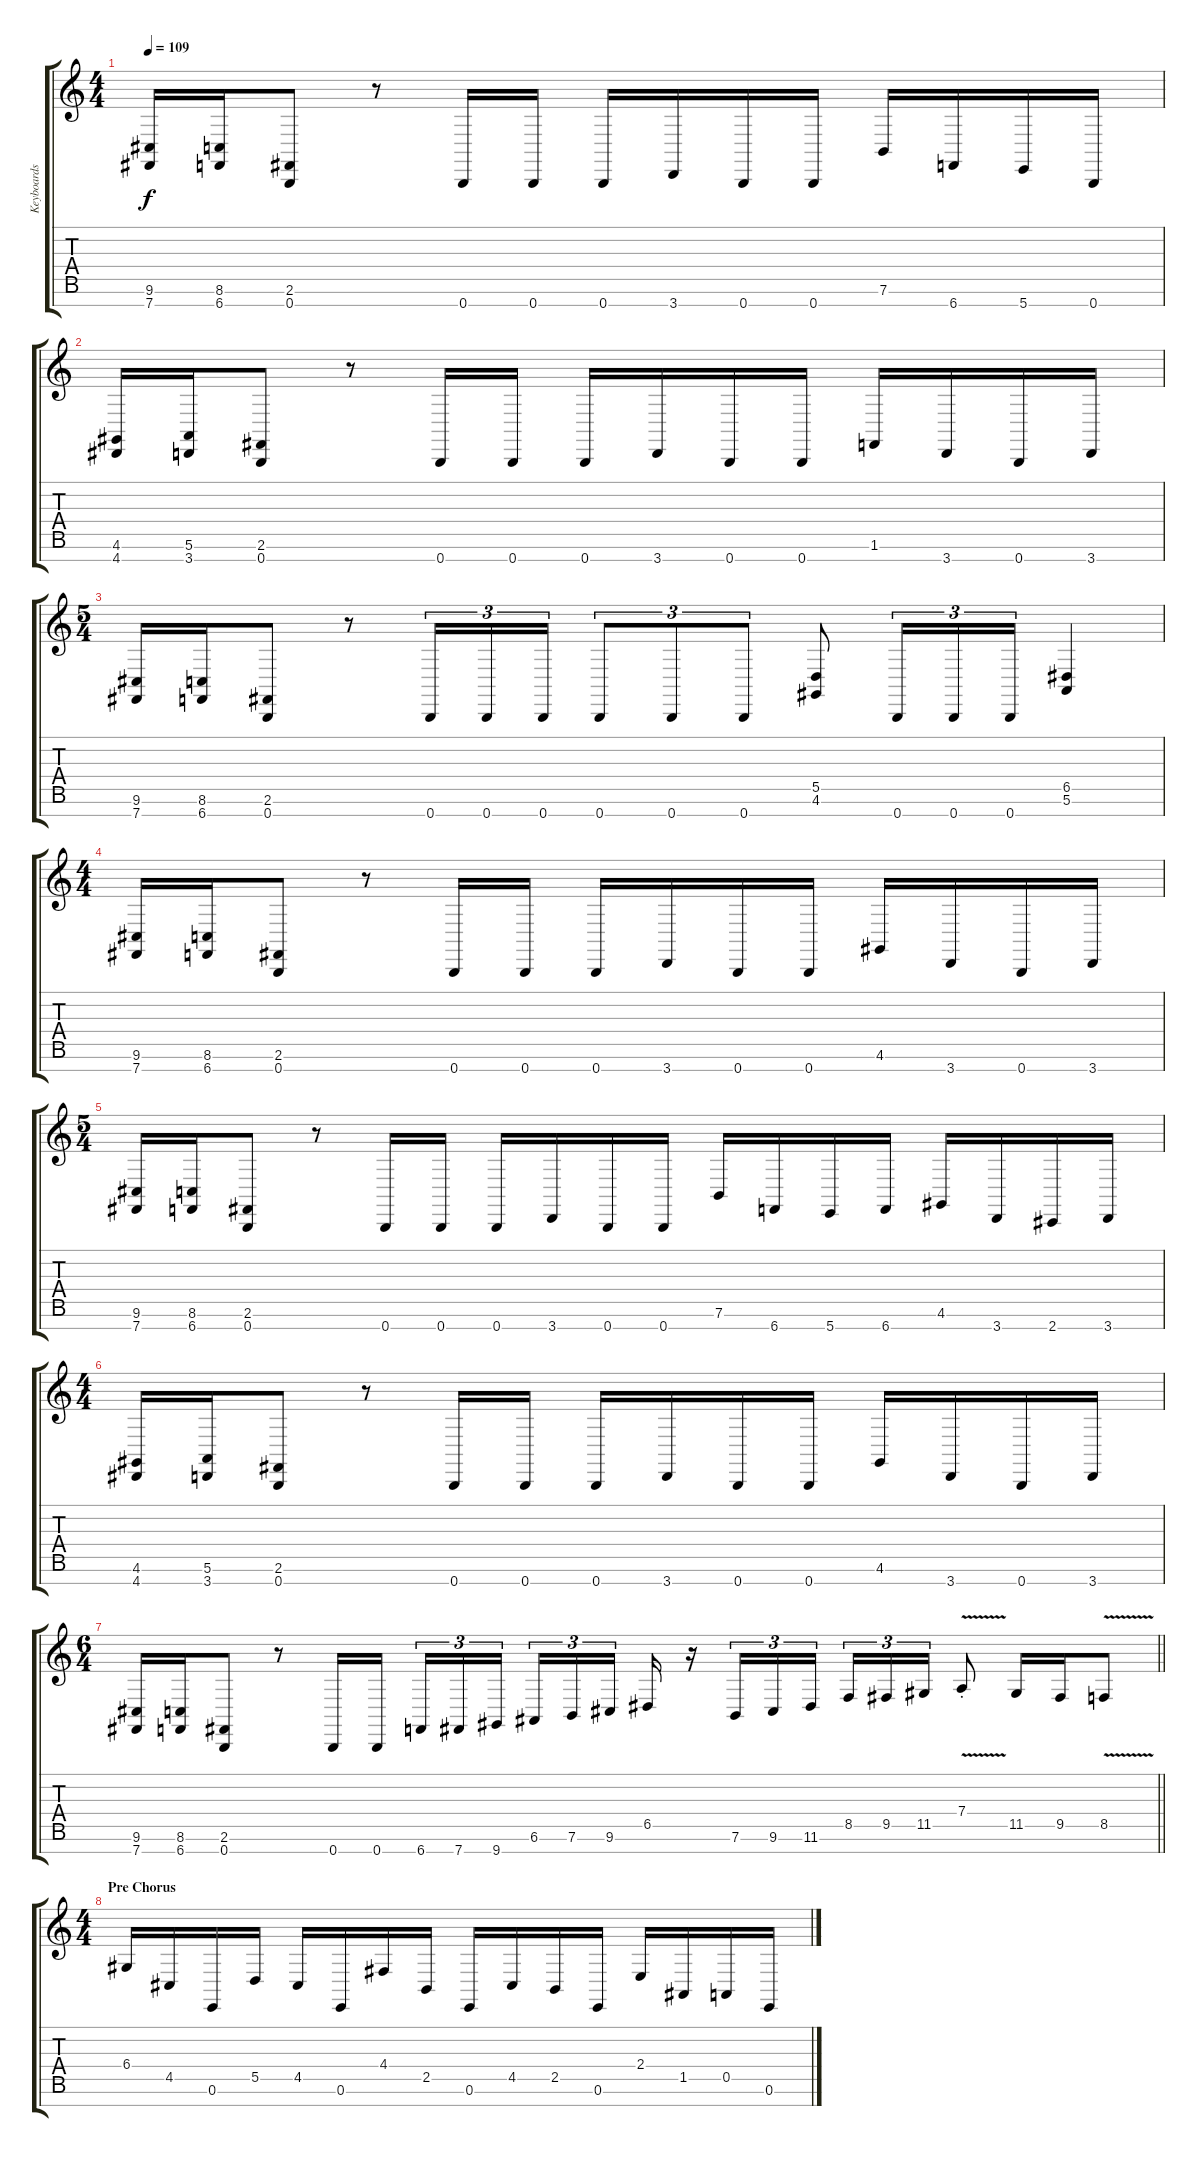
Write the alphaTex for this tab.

\track ("Keyboards 1" "Keyboards ") {instrument lead2sawtooth}
\staff {score tabs}
\tuning (E4 B3 G3 D3 A2 E2 B1) {hide}
\ts (4 4)
\tempo 109
\clef g2
\ks c
(9.6 7.7).16{dy f} (8.6 6.7).16 (2.6 0.7).8 r.8 0.7.16 0.7.16 0.7.16 3.7.16 0.7.16 0.7.16 7.6.16 6.7.16 5.7.16 0.7.16 |
(4.6 4.7).16 (5.6 3.7).16 (2.6 0.7).8 r.8 0.7.16 0.7.16 0.7.16 3.7.16 0.7.16 0.7.16 1.6.16 3.7.16 0.7.16 3.7.16 |
\ts (5 4)
(9.6 7.7).16 (8.6 6.7).16 (2.6 0.7).8 r.8 0.7.16{tu (3 2)} 0.7.16{tu (3 2)} 0.7.16{tu (3 2)} 0.7.8{tu (3 2)} 0.7.8{tu (3 2)} 0.7.8{tu (3 2)} (5.5 4.6).8 0.7.16{tu (3 2)} 0.7.16{tu (3 2)} 0.7.16{tu (3 2)} (6.5 5.6).4 |
\ts (4 4)
(9.6 7.7).16 (8.6 6.7).16 (2.6 0.7).8 r.8 0.7.16 0.7.16 0.7.16 3.7.16 0.7.16 0.7.16 4.6.16 3.7.16 0.7.16 3.7.16 |
\ts (5 4)
(9.6 7.7).16 (8.6 6.7).16 (2.6 0.7).8 r.8 0.7.16 0.7.16 0.7.16 3.7.16 0.7.16 0.7.16 7.6.16 6.7.16 5.7.16 6.7.16 4.6.16 3.7.16 2.7.16 3.7.16 |
\ts (4 4)
(4.6 4.7).16 (5.6 3.7).16 (2.6 0.7).8 r.8 0.7.16 0.7.16 0.7.16 3.7.16 0.7.16 0.7.16 4.6.16 3.7.16 0.7.16 3.7.16 |
\ts (6 4)
\barLineRight lightlight
(9.6 7.7).16 (8.6 6.7).16 (2.6 0.7).8 r.8 0.7.16 0.7.16{beam splitsecondary} 6.7.16{tu (3 2)} 7.7.16{tu (3 2)} 9.7.16{tu (3 2) beam splitsecondary} 6.6.16{tu (3 2)} 7.6.16{tu (3 2)} 9.6.16{tu (3 2)} 6.5.16 r.16 7.6.16{tu (3 2)} 9.6.16{tu (3 2)} 11.6.16{tu (3 2) beam splitsecondary} 8.5.16{tu (3 2)} 9.5.16{tu (3 2)} 11.5.16{tu (3 2)} 7.4{v st}.8 11.5.16 9.5.16 8.5{v}.8 |
\ts (4 4)
\section ("" "Pre Chorus")
6.4.16 4.5.16 0.6.16 5.5.16 4.5.16 0.6.16 4.4.16 2.5.16 0.6.16 4.5.16 2.5.16 0.6.16 2.4.16 1.5.16 0.5.16 0.6.16
